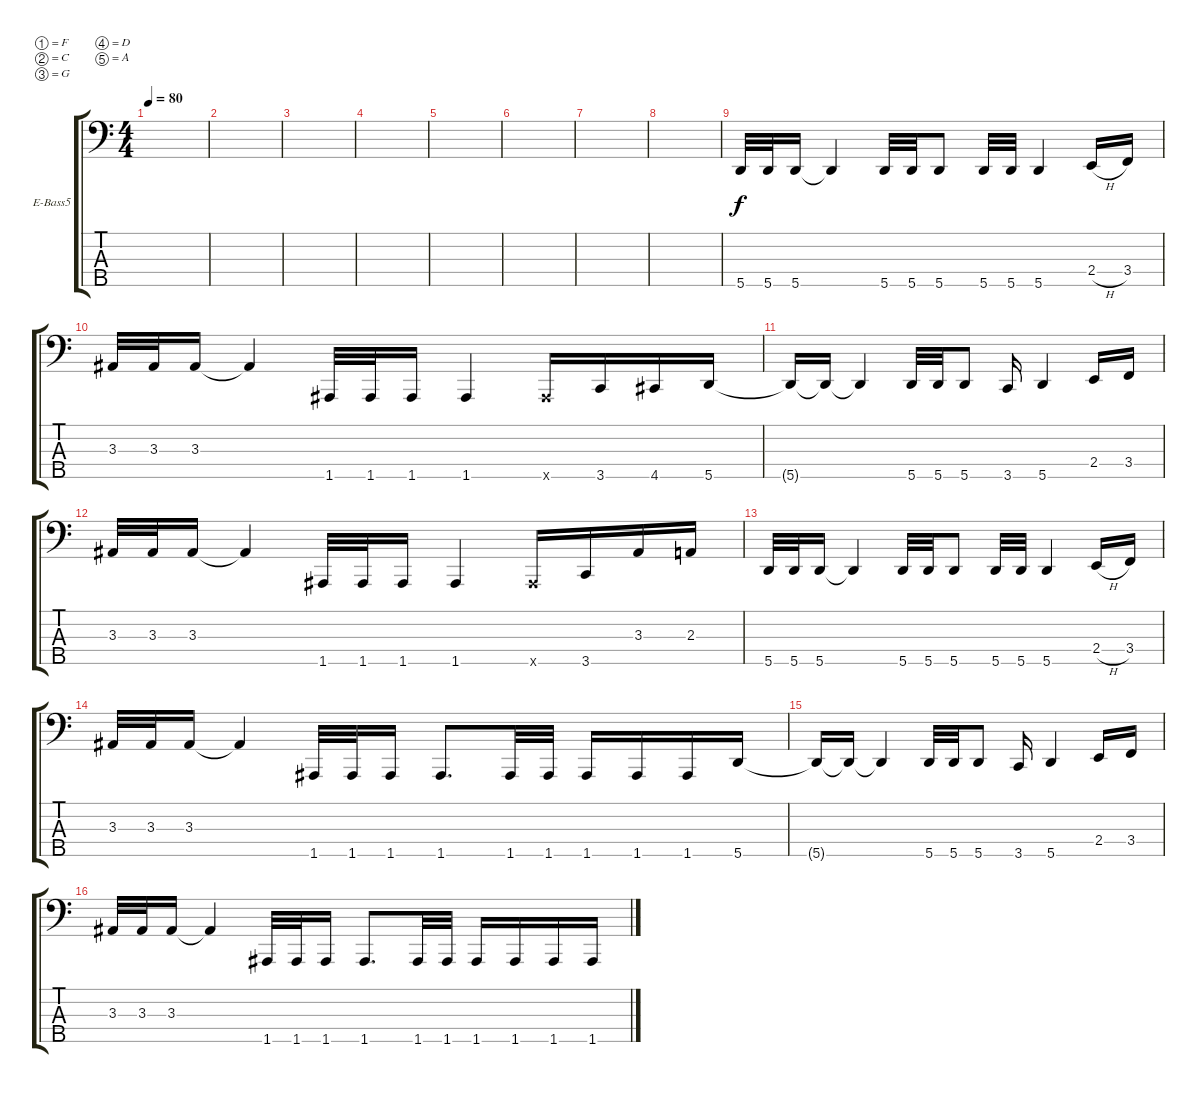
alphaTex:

\defaultSystemsLayout 4
\bracketExtendMode groupsimilarinstruments
\firstSystemTrackNameOrientation horizontal
\otherSystemsTrackNameOrientation horizontal
\track ("Electric Bass" "E-Bass5") {instrument electricbassfinger}
\staff {score tabs}
\tuning (F2 C2 G1 D1 A0)
\ts (4 4)
\tempo 80
\clef f4
\ks c
|
|
|
|
|
|
|
|
5.5.32 5.5.32 5.5.16 5.5{t}.4 5.5.32 5.5.32 5.5.8 5.5.32 5.5.32 5.5.4 2.4{h}.16 3.4.16 |
3.3.32 3.3.32 3.3.16 3.3{t}.4 1.5.32 1.5.32 1.5.16 1.5.4 1.5{x}.16 3.5.16 4.5.16 5.5.16 |
5.5{t}.16 5.5{t}.16 5.5{t}.4 5.5.32 5.5.32 5.5.8 3.5.16 5.5.4 2.4.16 3.4.16 |
3.3.32 3.3.32 3.3.16 3.3{t}.4 1.5.32 1.5.32 1.5.16 1.5.4 1.5{x}.16 3.5.16 3.3.16 2.3.16 |
5.5.32 5.5.32 5.5.16 5.5{t}.4 5.5.32 5.5.32 5.5.8 5.5.32 5.5.32 5.5.4 2.4{h}.16 3.4.16 |
3.3.32 3.3.32 3.3.16 3.3{t}.4 1.5.32 1.5.32 1.5.16 1.5.8{d} 1.5.32 1.5.32 1.5.16 1.5.16 1.5.16 5.5.16 |
5.5{t}.16 5.5{t}.16 5.5{t}.4 5.5.32 5.5.32 5.5.8 3.5.16 5.5.4 2.4.16 3.4.16 |
3.3.32 3.3.32 3.3.16 3.3{t}.4 1.5.32 1.5.32 1.5.16 1.5.8{d} 1.5.32 1.5.32 1.5.16 1.5.16 1.5.16 1.5.16
